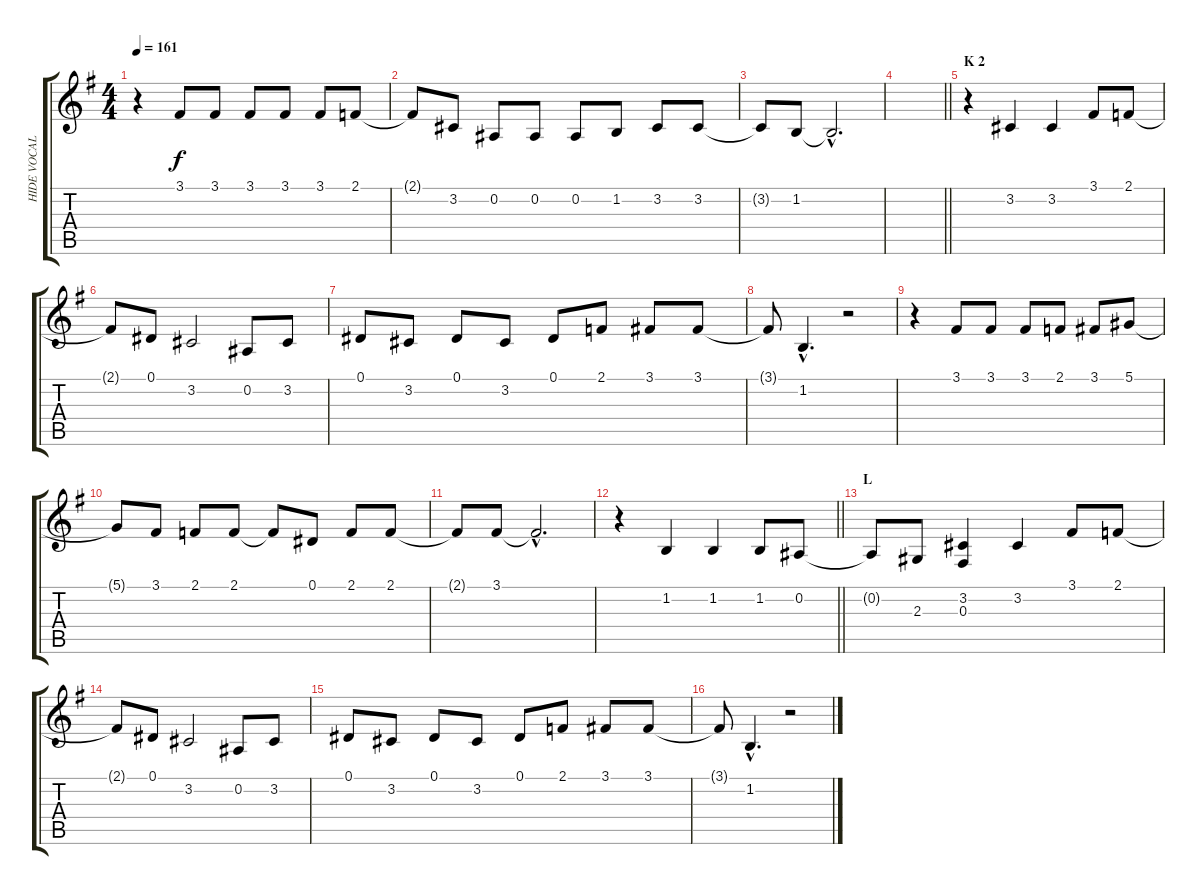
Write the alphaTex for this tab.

\track ("HIDE VOCAL" "HIDE VOCAL") {instrument oboe}
\staff {score tabs}
\tuning (Eb4 Bb3 Gb3 Db3 Ab2 Eb2) {hide}
\ts (4 4)
\tempo 161
\clef g2
\ks g
r.4{dy f} 3.1.8 3.1.8 3.1.8 3.1.8 3.1.8 2.1.8 |
2.1{t}.8 3.2.8 0.2.8 0.2.8 0.2.8 1.2.8 3.2.8 3.2.8 |
3.2{t}.8 1.2.8 1.2{hac t}.2{d} |
\barLineRight lightlight
|
\section ("" "K 2")
r.4 3.2.4 3.2.4 3.1.8 2.1.8 |
2.1{t}.8 0.1.8 3.2.2 0.2.8 3.2.8 |
0.1.8 3.2.8 0.1.8 3.2.8 0.1.8 2.1.8 3.1.8 3.1.8 |
3.1{t}.8 1.2{hac}.4{d} r.2 |
r.4 3.1.8 3.1.8 3.1.8 2.1.8 3.1.8 5.1.8 |
5.1{t}.8 3.1.8 2.1.8 2.1.8 2.1{t}.8 0.1.8 2.1.8 2.1.8 |
2.1{t}.8 3.1.8 3.1{hac t}.2{d} |
\barLineRight lightlight
r.4 1.2.4 1.2.4 1.2.8 0.2.8 |
\section ("" "L")
0.2{t}.8 2.3.8 (3.2 0.3).4 3.2.4 3.1.8 2.1.8 |
2.1{t}.8 0.1.8 3.2.2 0.2.8 3.2.8 |
0.1.8 3.2.8 0.1.8 3.2.8 0.1.8 2.1.8 3.1.8 3.1.8 |
3.1{t}.8 1.2{hac}.4{d} r.2
